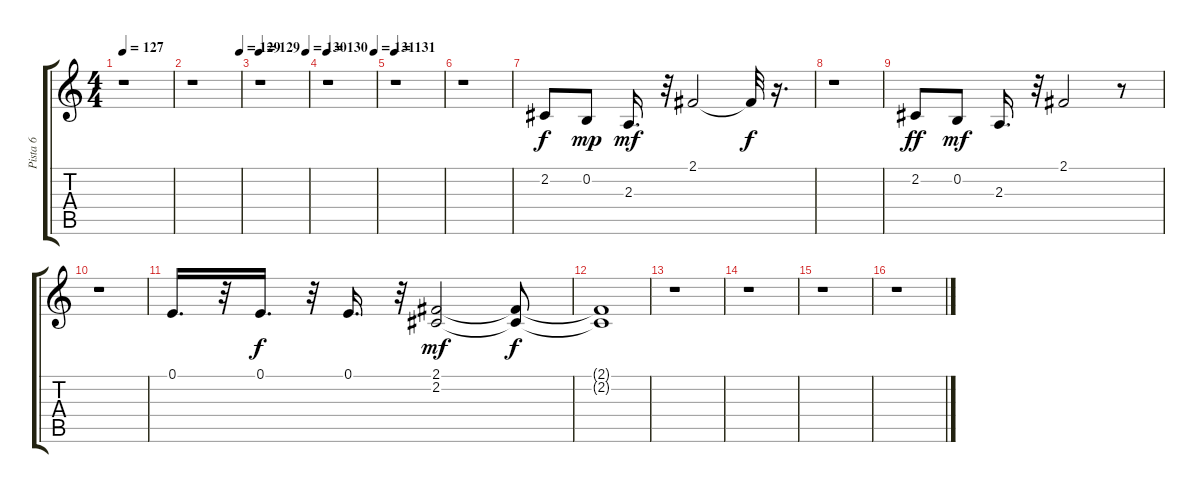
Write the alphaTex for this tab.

\track ("Pista 6" "Pista 6") {instrument panflute}
\staff {score tabs}
\tuning (E4 B3 G3 D3 A2 E2) {hide}
\ts (4 4)
\tempo 127
\clef g2
\ks c
r.1{dy f} |
\tempo (129 0.9895833333333334)
r.1 |
\tempo (130 0.9583333333333334)
\tempo 129
r.1 |
\tempo 130
\tempo (131 0.96875)
r.1 |
\tempo 131
r.1 |
r.1 |
2.2.8 0.2.8{dy mp} 2.3.16{d dy mf} r.32 2.1.2 2.1{t}.32{dy f} r.16{d} |
r.1 |
2.2.8{dy ff} 0.2.8{dy mf} 2.3.16{d} r.32 2.1.2 r.8 |
r.1 |
0.1.16{d} r.32 0.1.16{d dy f} r.32 0.1.16{d} r.32 (2.1 2.2).2{dy mf} (2.1{t} 2.2{t}).8{dy f} |
(2.1{t} 2.2{t}).1 |
r.1 |
r.1 |
r.1 |
r.1
